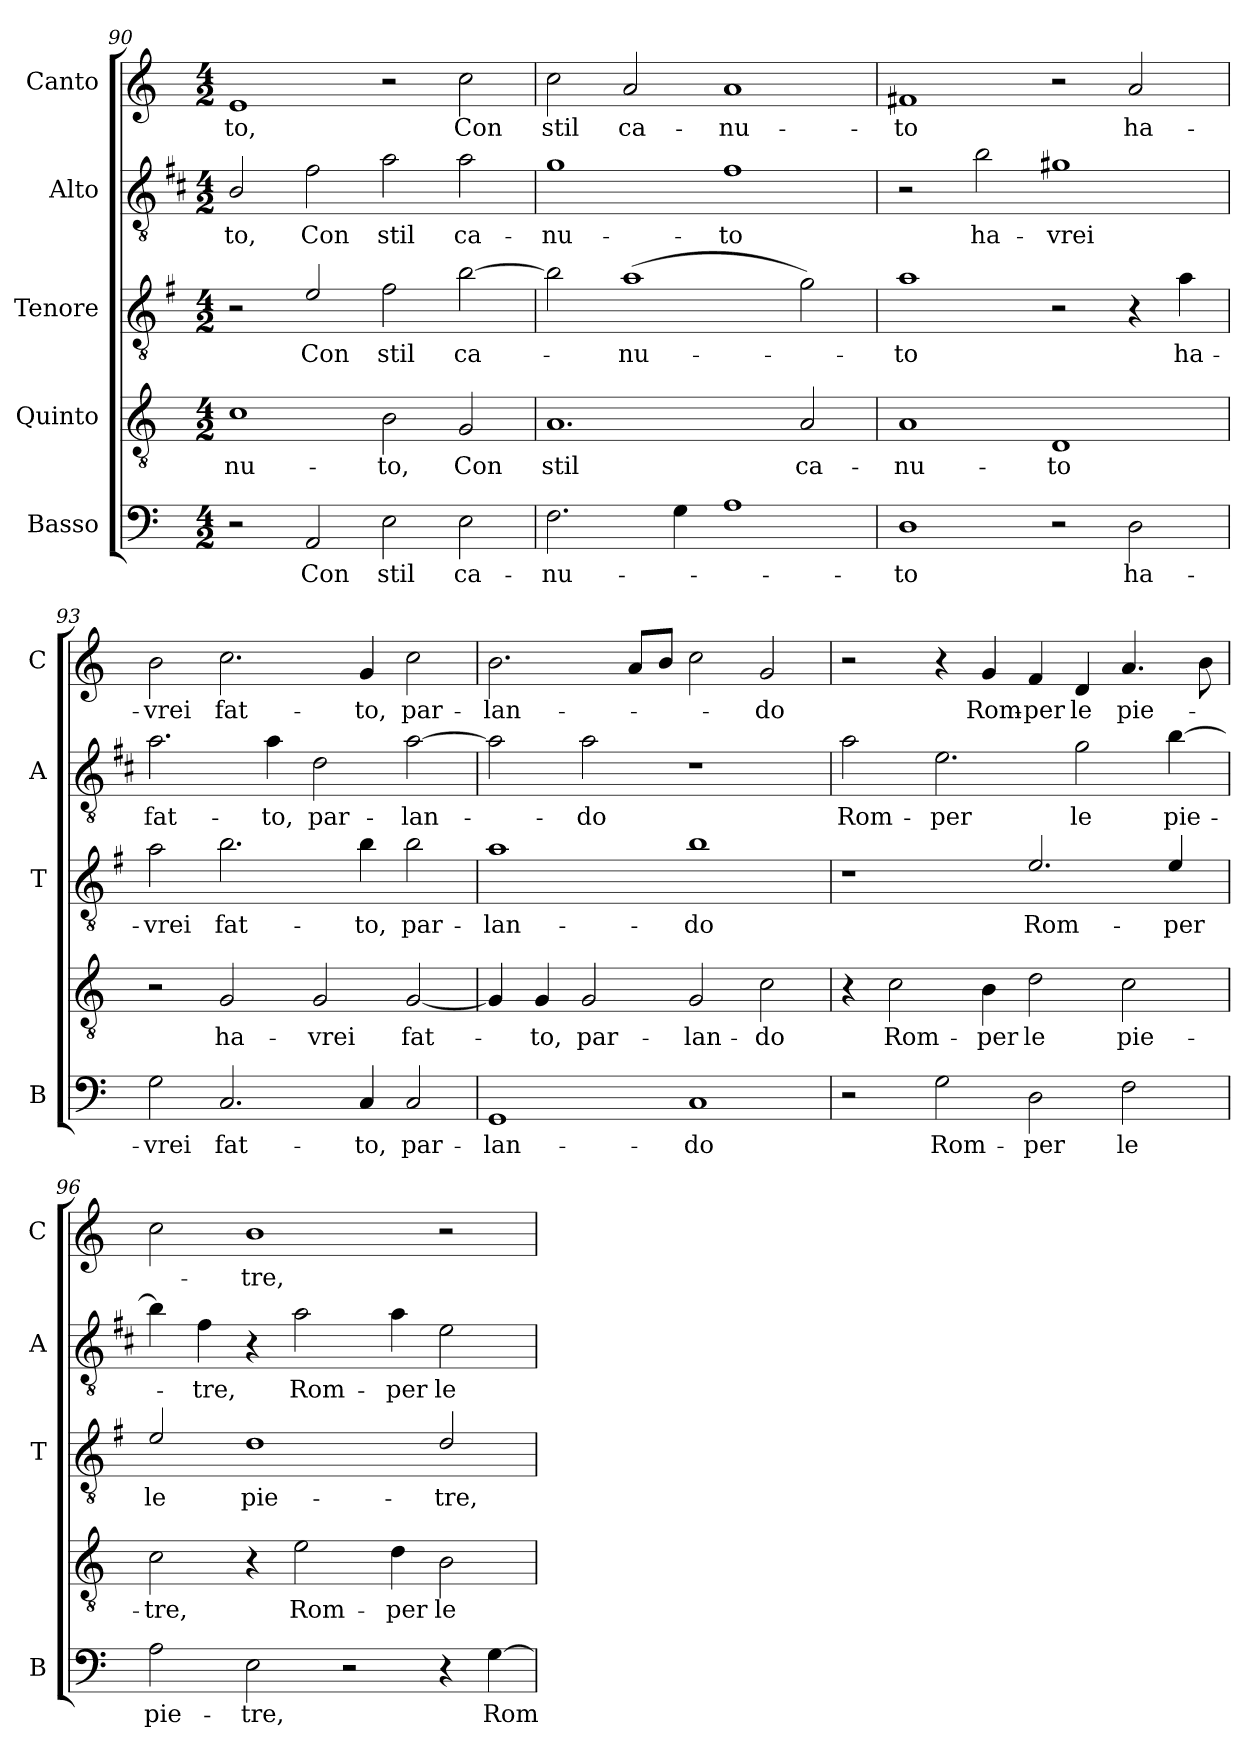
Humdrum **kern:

**kern	**text	**kern	**text	**kern	**text	**kern	**text	**kern	**text
*part5	*part5	*part4	*part4	*part3	*part3	*part2	*part2	*part1	*part1
*staff5	*staff5	*staff4	*staff4	*staff3	*staff3	*staff2	*staff2	*staff1	*staff1
*I"Basso	*	*I"Quinto	*	*I"Tenore	*	*I"Alto	*	*I"Canto	*
*I'B	*	*	*	*I'T	*	*I'A	*	*I'C	*
*clefF4	*	*clefGv2	*	*clefGv2	*	*clefGv2	*	*clefG2	*
*	*	*	*	*ITrd4c7	*	*ITrd1c2	*	*	*
*k[]	*	*k[]	*	*k[]	*	*k[]	*	*k[]	*
*C:	*	*C:	*	*C:	*	*C:	*	*C:	*
*M4/2	*	*M4/2	*	*M4/2	*	*M4/2	*	*M4/2	*
=90	=90	=90	=90	=90	=90	=90	=90	=90	=90
!	!	!	!LO:LY:b	!	!	!	!LO:LY:b	!	!LO:LY:b
2r	.	1c	-nu-	2r	.	2A/	-to,	1e	-to,
!	!LO:LY:b	!	!	!	!LO:LY:b	!	!LO:LY:b	!	!
2AA/	Con	.	.	2A/	Con	2e\	Con	.	.
!	!LO:LY:b	!	!LO:LY:b	!	!LO:LY:b	!	!LO:LY:b	!	!
2E\	stil	2B\	-to,	2B\	stil	2g\	stil	2r	.
!	!LO:LY:b	!	!LO:LY:b	!	!LO:LY:b	!	!LO:LY:b	!	!LO:LY:b
2E\	ca-	2G/	Con	[2e\	ca-	2g\	ca-	2cc\	Con
=91	=91	=91	=91	=91	=91	=91	=91	=91	=91
!	!LO:LY:b	!	!LO:LY:b	!	!	!	!LO:LY:b	!	!LO:LY:b
2.F\	-nu-	1.A	stil	2e\]	.	1f	-nu-	2cc\	stil
!	!	!	!	!	!LO:LY:b	!	!	!	!LO:LY:b
.	.	.	.	(>1d	-nu-	.	.	2a/	ca-
4G\	.	.	.	.	.	.	.	.	.
!	!	!	!	!	!	!	!LO:LY:b	!	!LO:LY:b
1A	.	.	.	.	.	1e	-to	1a	-nu-
!	!	!	!LO:LY:b	!	!	!	!	!	!
.	.	2A/	ca-	2c\)	.	.	.	.	.
!!LO:LB:g=z
=92	=92	=92	=92	=92	=92	=92	=92	=92	=92
!	!LO:LY:b	!	!LO:LY:b	!	!LO:LY:b	!	!	!	!LO:LY:b
1D	-to	1A	-nu-	1d	-to	2r	.	1f#X	-to
!	!	!	!	!	!	!	!LO:LY:b	!	!
.	.	.	.	.	.	2a\	ha-	.	.
!	!	!	!LO:LY:b	!	!	!	!LO:LY:b	!	!
2r	.	1D	-to	2r	.	1f#X	-vrei	2r	.
!	!LO:LY:b	!	!	!	!	!	!	!	!LO:LY:b
2D\	ha-	.	.	4r	.	.	.	2a/	ha-
!	!	!	!	!	!LO:LY:b	!	!	!	!
.	.	.	.	4d\	ha-	.	.	.	.
=93	=93	=93	=93	=93	=93	=93	=93	=93	=93
!	!LO:LY:b	!	!	!	!LO:LY:b	!	!LO:LY:b	!	!LO:LY:b
2G\	-vrei	2r	.	2d\	-vrei	2.g\	fat-	2b\	-vrei
!	!LO:LY:b	!	!LO:LY:b	!	!LO:LY:b	!	!	!	!LO:LY:b
2.C/	fat-	2G/	ha-	2.e\	fat-	.	.	2.cc\	fat-
!	!	!	!	!	!	!	!LO:LY:b	!	!
.	.	.	.	.	.	4g\	-to,	.	.
!	!	!	!LO:LY:b	!	!	!	!LO:LY:b	!	!
.	.	2G/	-vrei	.	.	2c\	par-	.	.
!	!LO:LY:b	!	!	!	!LO:LY:b	!	!	!	!LO:LY:b
4C/	-to,	.	.	4e\	-to,	.	.	4g/	-to,
!	!LO:LY:b	!	!LO:LY:b	!	!LO:LY:b	!	!LO:LY:b	!	!LO:LY:b
2C/	par-	[2G/	fat-	2e\	par-	[2g\	-lan-	2cc\	par-
=94	=94	=94	=94	=94	=94	=94	=94	=94	=94
!	!LO:LY:b	!	!	!	!LO:LY:b	!	!	!	!LO:LY:b
1GG	-lan-	4G/]	.	1d	-lan-	2g\]	.	2.b\	-lan-
!	!	!	!LO:LY:b	!	!	!	!	!	!
.	.	4G/	-to,	.	.	.	.	.	.
!	!	!	!LO:LY:b	!	!	!	!LO:LY:b	!	!
.	.	2G/	par-	.	.	2g\	-do	.	.
.	.	.	.	.	.	.	.	8a/L	.
.	.	.	.	.	.	.	.	8b/J	.
!	!LO:LY:b	!	!LO:LY:b	!	!LO:LY:b	!	!	!	!
1C	-do	2G/	-lan-	1e	-do	1r	.	2cc\	.
!	!	!	!LO:LY:b	!	!	!	!	!	!LO:LY:b
.	.	2c\	-do	.	.	.	.	2g/	-do
=95	=95	=95	=95	=95	=95	=95	=95	=95	=95
!	!	!	!	!	!	!	!LO:LY:b	!	!
2r	.	4r	.	1r	.	2g\	Rom-	2r	.
!	!	!	!LO:LY:b	!	!	!	!	!	!
.	.	2c\	Rom-	.	.	.	.	.	.
!	!LO:LY:b	!	!	!	!	!	!LO:LY:b	!	!
2G\	Rom-	.	.	.	.	2.d\	-per	4r	.
!	!	!	!LO:LY:b	!	!	!	!	!	!LO:LY:b
.	.	4B\	-per	.	.	.	.	4g/	Rom-
!	!LO:LY:b	!	!LO:LY:b	!	!LO:LY:b	!	!	!	!LO:LY:b
2D\	-per	2d\	le	2.A/	Rom-	.	.	4f/	-per
!	!	!	!	!	!	!	!LO:LY:b	!	!LO:LY:b
.	.	.	.	.	.	2f\	le	4d/	le
!	!LO:LY:b	!	!LO:LY:b	!	!	!	!	!	!LO:LY:b
2F\	le	2c\	pie-	.	.	.	.	4.a/	pie-
!	!	!	!	!	!LO:LY:b	!	!LO:LY:b	!	!
.	.	.	.	4A/	-per	[4a\	pie-	.	.
.	.	.	.	.	.	.	.	8b\	.
=96	=96	=96	=96	=96	=96	=96	=96	=96	=96
!	!LO:LY:b	!	!LO:LY:b	!	!LO:LY:b	!	!	!	!
2A\	pie-	2c\	-tre,	2A/	le	4a\]	.	2cc\	.
!	!	!	!	!	!	!	!LO:LY:b	!	!
.	.	.	.	.	.	4e\	-tre,	.	.
!	!LO:LY:b	!	!	!	!LO:LY:b	!	!	!	!LO:LY:b
2E\	-tre,	4r	.	1G	pie-	4r	.	1b	-tre,
!	!	!	!LO:LY:b	!	!	!	!LO:LY:b	!	!
.	.	2e\	Rom-	.	.	2g\	Rom-	.	.
2r	.	.	.	.	.	.	.	.	.
!	!	!	!LO:LY:b	!	!	!	!LO:LY:b	!	!
.	.	4d\	-per	.	.	4g\	-per	.	.
!	!	!	!LO:LY:b	!	!LO:LY:b	!	!LO:LY:b	!	!
4r	.	2B\	le	2G/	-tre,	2d\	le	2r	.
!	!LO:LY:b	!	!	!	!	!	!	!	!
[4G\	Rom-	.	.	.	.	.	.	.	.
=	=	=	=	=	=	=	=	=	=
*-	*-	*-	*-	*-	*-	*-	*-	*-	*-
